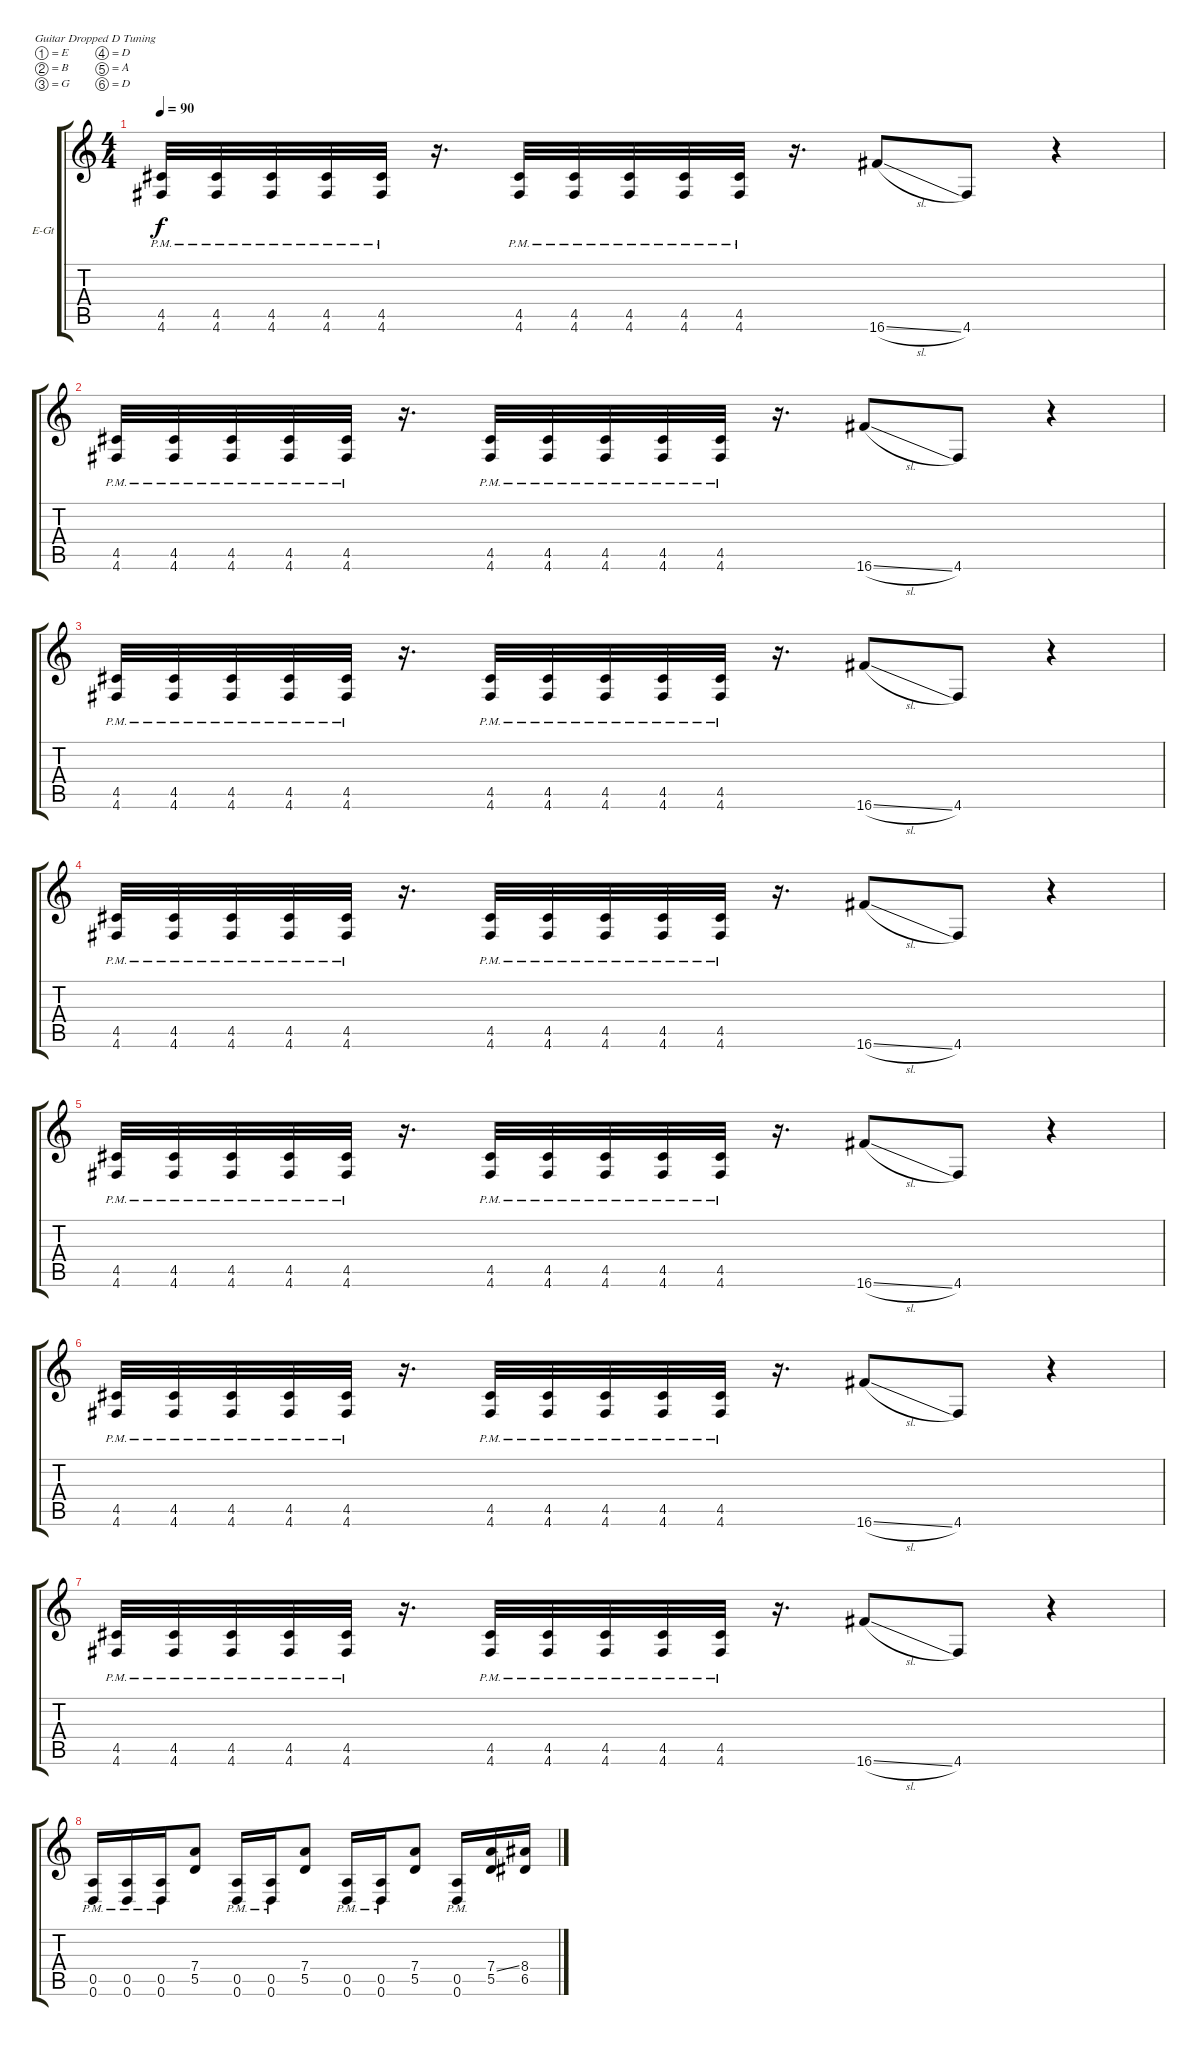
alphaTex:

\bracketExtendMode groupsimilarinstruments
\firstSystemTrackNameOrientation horizontal
\otherSystemsTrackNameOrientation horizontal
\track ("Distortion-guitar (Paul)" "E-Gt") {instrument distortionguitar}
\staff {score tabs}
\tuning (E4 B3 G3 D3 A2 D2)
\ts (4 4)
\tempo 90
\clef g2
\ks c
(4.5{pm} 4.6{pm}).32{dy f} (4.5{pm} 4.6{pm}).32 (4.5{pm} 4.6{pm}).32 (4.5{pm} 4.6{pm}).32 (4.5{pm} 4.6{pm}).32 r.16{d} (4.5{pm} 4.6{pm}).32 (4.5{pm} 4.6{pm}).32 (4.5{pm} 4.6{pm}).32 (4.5{pm} 4.6{pm}).32 (4.5{pm} 4.6{pm}).32 r.16{d} 16.6{sl}.8 4.6.8 r.4 |
(4.5{pm} 4.6{pm}).32 (4.5{pm} 4.6{pm}).32 (4.5{pm} 4.6{pm}).32 (4.5{pm} 4.6{pm}).32 (4.5{pm} 4.6{pm}).32 r.16{d} (4.5{pm} 4.6{pm}).32 (4.5{pm} 4.6{pm}).32 (4.5{pm} 4.6{pm}).32 (4.5{pm} 4.6{pm}).32 (4.5{pm} 4.6{pm}).32 r.16{d} 16.6{sl}.8 4.6.8 r.4 |
(4.5{pm} 4.6{pm}).32 (4.5{pm} 4.6{pm}).32 (4.5{pm} 4.6{pm}).32 (4.5{pm} 4.6{pm}).32 (4.5{pm} 4.6{pm}).32 r.16{d} (4.5{pm} 4.6{pm}).32 (4.5{pm} 4.6{pm}).32 (4.5{pm} 4.6{pm}).32 (4.5{pm} 4.6{pm}).32 (4.5{pm} 4.6{pm}).32 r.16{d} 16.6{sl}.8 4.6.8 r.4 |
(4.5{pm} 4.6{pm}).32 (4.5{pm} 4.6{pm}).32 (4.5{pm} 4.6{pm}).32 (4.5{pm} 4.6{pm}).32 (4.5{pm} 4.6{pm}).32 r.16{d} (4.5{pm} 4.6{pm}).32 (4.5{pm} 4.6{pm}).32 (4.5{pm} 4.6{pm}).32 (4.5{pm} 4.6{pm}).32 (4.5{pm} 4.6{pm}).32 r.16{d} 16.6{sl}.8 4.6.8 r.4 |
(4.5{pm} 4.6{pm}).32 (4.5{pm} 4.6{pm}).32 (4.5{pm} 4.6{pm}).32 (4.5{pm} 4.6{pm}).32 (4.5{pm} 4.6{pm}).32 r.16{d} (4.5{pm} 4.6{pm}).32 (4.5{pm} 4.6{pm}).32 (4.5{pm} 4.6{pm}).32 (4.5{pm} 4.6{pm}).32 (4.5{pm} 4.6{pm}).32 r.16{d} 16.6{sl}.8 4.6.8 r.4 |
(4.5{pm} 4.6{pm}).32 (4.5{pm} 4.6{pm}).32 (4.5{pm} 4.6{pm}).32 (4.5{pm} 4.6{pm}).32 (4.5{pm} 4.6{pm}).32 r.16{d} (4.5{pm} 4.6{pm}).32 (4.5{pm} 4.6{pm}).32 (4.5{pm} 4.6{pm}).32 (4.5{pm} 4.6{pm}).32 (4.5{pm} 4.6{pm}).32 r.16{d} 16.6{sl}.8 4.6.8 r.4 |
(4.5{pm} 4.6{pm}).32 (4.5{pm} 4.6{pm}).32 (4.5{pm} 4.6{pm}).32 (4.5{pm} 4.6{pm}).32 (4.5{pm} 4.6{pm}).32 r.16{d} (4.5{pm} 4.6{pm}).32 (4.5{pm} 4.6{pm}).32 (4.5{pm} 4.6{pm}).32 (4.5{pm} 4.6{pm}).32 (4.5{pm} 4.6{pm}).32 r.16{d} 16.6{sl}.8 4.6.8 r.4 |
(0.5{pm} 0.6{pm}).16 (0.5{pm} 0.6{pm}).16 (0.5{pm} 0.6{pm}).16 (7.4 5.5).8 (0.5{pm} 0.6{pm}).16 (0.5{pm} 0.6{pm}).16 (7.4 5.5).8 (0.5{pm} 0.6{pm}).16 (0.5{pm} 0.6{pm}).16 (7.4 5.5).8 (0.5{pm} 0.6{pm}).16 (7.4{ss} 5.5).16 (8.4 6.5).16
